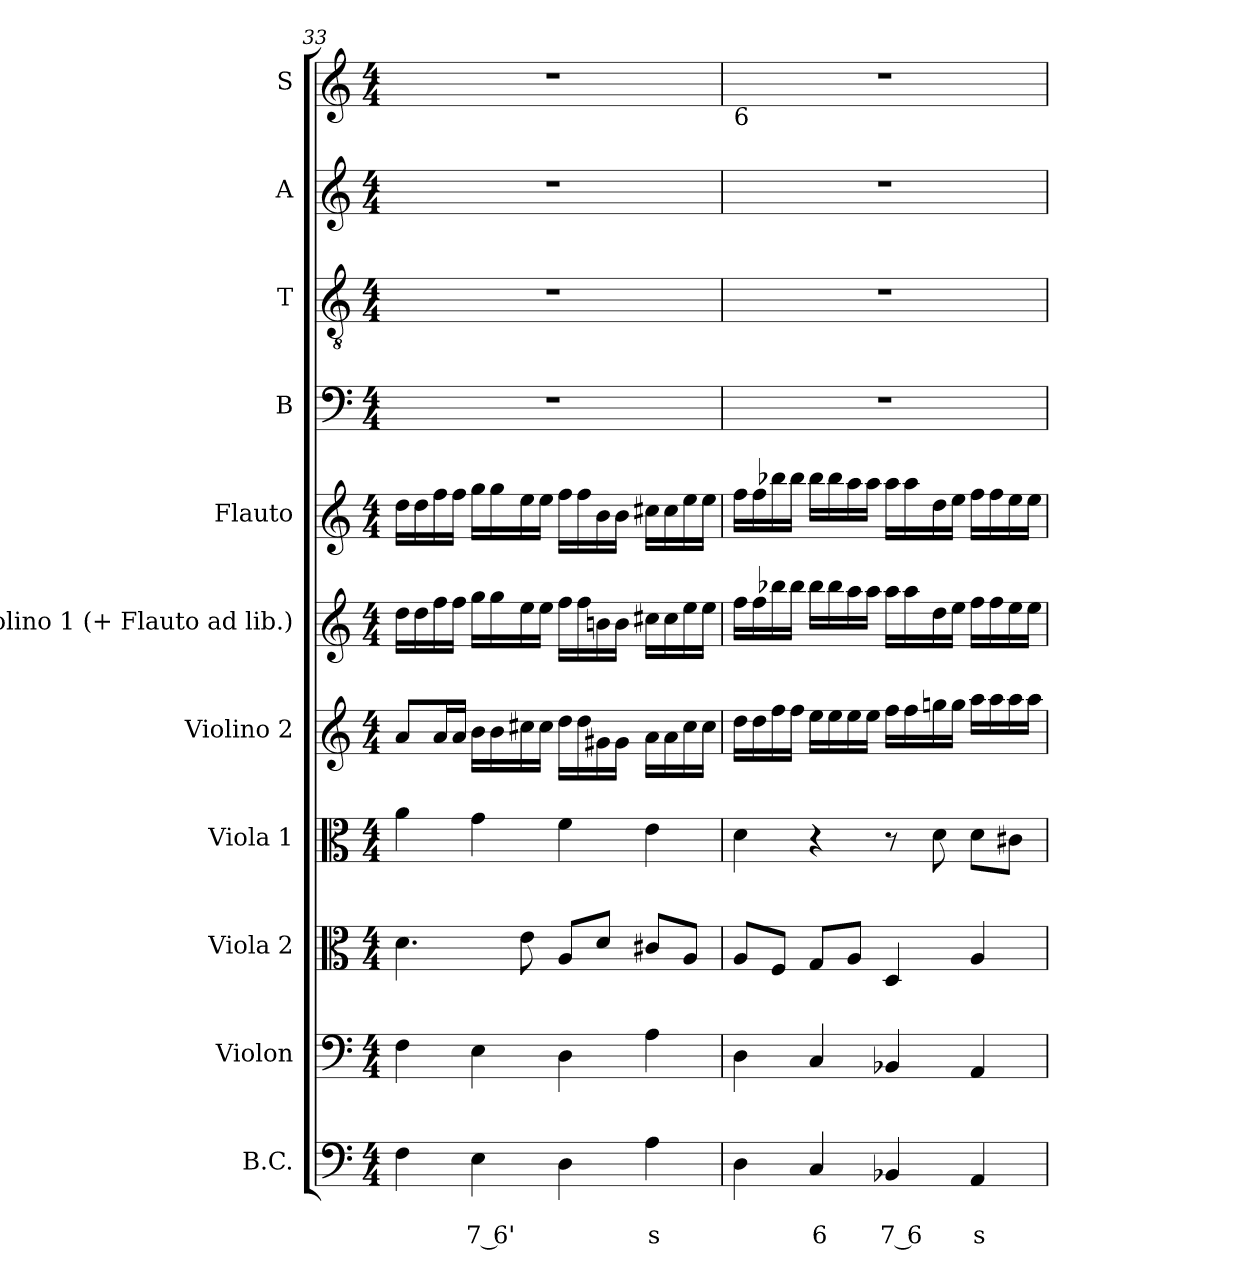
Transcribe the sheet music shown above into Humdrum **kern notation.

**kern	**text	**text	**kern	**kern	**kern	**kern	**kern	**kern	**kern	**kern	**kern	**kern
*part11	*part11	*part11	*part10	*part9	*part8	*part7	*part6	*part5	*part4	*part3	*part2	*part1
*staff11	*staff11	*staff11	*staff10	*staff9	*staff8	*staff7	*staff6	*staff5	*staff4	*staff3	*staff2	*staff1
*I"B.C.	*	*	*I"Violon	*I"Viola 2	*I"Viola 1	*I"Violino 2	*I"Violino 1 (+ Flauto ad lib.)	*I"Flauto	*I"B	*I"T	*I"A	*I"S
*I'B.C.	*	*	*I'Vn	*I'Va2	*I'Va1	*I'Vn2	*I'Vn1	*I'Fl.	*I'B	*I'T	*I'A	*I'S
*clefF4	*	*	*clefF4	*clefC3	*clefC3	*clefG2	*clefG2	*clefG2	*clefF4	*clefGv2	*clefG2	*clefG2
*	*	*	*	*	*	*	*	*	*	*ITrd7c12	*	*
*k[]	*	*	*k[]	*k[]	*k[]	*k[]	*k[]	*k[]	*k[]	*k[]	*k[]	*k[]
*C:	*	*	*C:	*C:	*C:	*C:	*C:	*C:	*C:	*C:	*C:	*C:
*M4/4	*	*	*M4/4	*M4/4	*M4/4	*M4/4	*M4/4	*M4/4	*M4/4	*M4/4	*M4/4	*M4/4
=33	=33	=33	=33	=33	=33	=33	=33	=33	=33	=33	=33	=33
4F\	.	.	4F\	4.d\	4a\	8a/L	16dd\LL	16dd\LL	1r	1r	1r	1r
.	.	.	.	.	.	.	16dd\	16dd\	.	.	.	.
.	.	.	.	.	.	16a/L	16ff\	16ff\	.	.	.	.
.	.	.	.	.	.	16a/JJ	16ff\JJ	16ff\JJ	.	.	.	.
!	!	!LO:LY:b	!	!	!	!	!	!	!	!	!	!
4E\	.	7 6'	4E\	.	4g\	16b\LL	16gg\LL	16gg\LL	.	.	.	.
.	.	.	.	.	.	16b\	16gg\	16gg\	.	.	.	.
.	.	.	.	8e\	.	16cc#X\	16ee\	16ee\	.	.	.	.
.	.	.	.	.	.	16cc#\JJ	16ee\JJ	16ee\JJ	.	.	.	.
4D\	.	.	4D\	8A/L	4f\	16dd\LL	16ff\LL	16ff\LL	.	.	.	.
.	.	.	.	.	.	16dd\	16ff\	16ff\	.	.	.	.
.	.	.	.	8d/J	.	16g#X\	16bn\	16b\	.	.	.	.
.	.	.	.	.	.	16g#\JJ	16b\JJ	16b\JJ	.	.	.	.
!	!	!LO:LY:b	!	!	!	!	!	!	!	!	!	!
4A\	.	s	4A\	8c#X/L	4e\	16a\LL	16cc#X\LL	16cc#\LL	.	.	.	.
.	.	.	.	.	.	16a\	16cc#\	16cc#\	.	.	.	.
.	.	.	.	8A/J	.	16cc#\	16ee\	16ee\	.	.	.	.
.	.	.	.	.	.	16cc#\JJ	16ee\JJ	16ee\JJ	.	.	.	.
!!LO:PB:g=z
=34	=34	=34	=34	=34	=34	=34	=34	=34	=34	=34	=34	=34
!	!	!	!	!	!	!	!	!	!	!	!	!LO:TX:b:t=6
4D\	.	.	4D\	8A/L	4d\	16dd\LL	16ff\LL	16ff\LL	1r	1r	1r	1r
.	.	.	.	.	.	16dd\	16ff\	16ff\	.	.	.	.
.	.	.	.	8F/J	.	16ff\	16bb-X\	16bb-\	.	.	.	.
.	.	.	.	.	.	16ff\JJ	16bb-\JJ	16bb-\JJ	.	.	.	.
!	!	!LO:LY:b	!	!	!	!	!	!	!	!	!	!
4C/	.	6	4C/	8G/L	4r	16ee\LL	16bb-\LL	16bb-\LL	.	.	.	.
.	.	.	.	.	.	16ee\	16bb-\	16bb-\	.	.	.	.
.	.	.	.	8A/J	.	16ee\	16aa\	16aa\	.	.	.	.
.	.	.	.	.	.	16ee\JJ	16aa\JJ	16aa\JJ	.	.	.	.
!	!	!LO:LY:b	!	!	!	!	!	!	!	!	!	!
4BB-X/	.	7 6	4BB-X/	4D/	8r	16ff\LL	16aa\LL	16aa\LL	.	.	.	.
.	.	.	.	.	.	16ff\	16aa\	16aa\	.	.	.	.
.	.	.	.	.	8d\	16ggn\	16dd\	16dd\	.	.	.	.
.	.	.	.	.	.	16gg\JJ	16ee\JJ	16ee\JJ	.	.	.	.
!	!	!LO:LY:b	!	!	!	!	!	!	!	!	!	!
4AA/	.	s	4AA/	4A/	8d\L	16aa\LL	16ff\LL	16ff\LL	.	.	.	.
.	.	.	.	.	.	16aa\	16ff\	16ff\	.	.	.	.
.	.	.	.	.	8c#X\J	16aa\	16ee\	16ee\	.	.	.	.
.	.	.	.	.	.	16aa\JJ	16ee\JJ	16ee\JJ	.	.	.	.
=	=	=	=	=	=	=	=	=	=	=	=	=
*-	*-	*-	*-	*-	*-	*-	*-	*-	*-	*-	*-	*-
